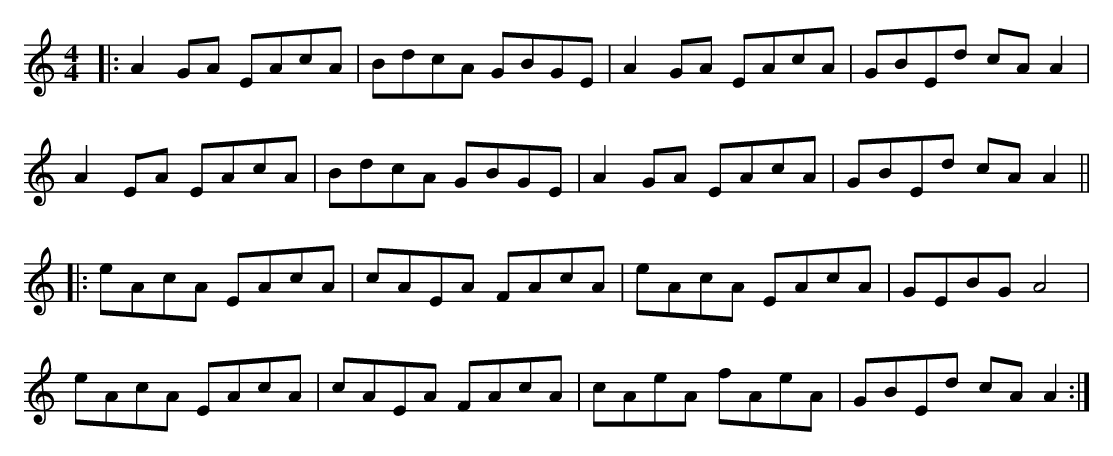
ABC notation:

X:1
M:4/4
K:Amin
|:A2 GA EAcA|BdcA GBGE|A2 GA EAcA|GBEd cA A2|
A2 EA EAcA|BdcA GBGE|A2 GA EAcA|GBEd cA A2||
|:eAcA EAcA|cAEA FAcA|eAcA EAcA|GEBG A4|
eAcA EAcA|cAEA FAcA|cAeA fAeA|GBEd cA A2:|
